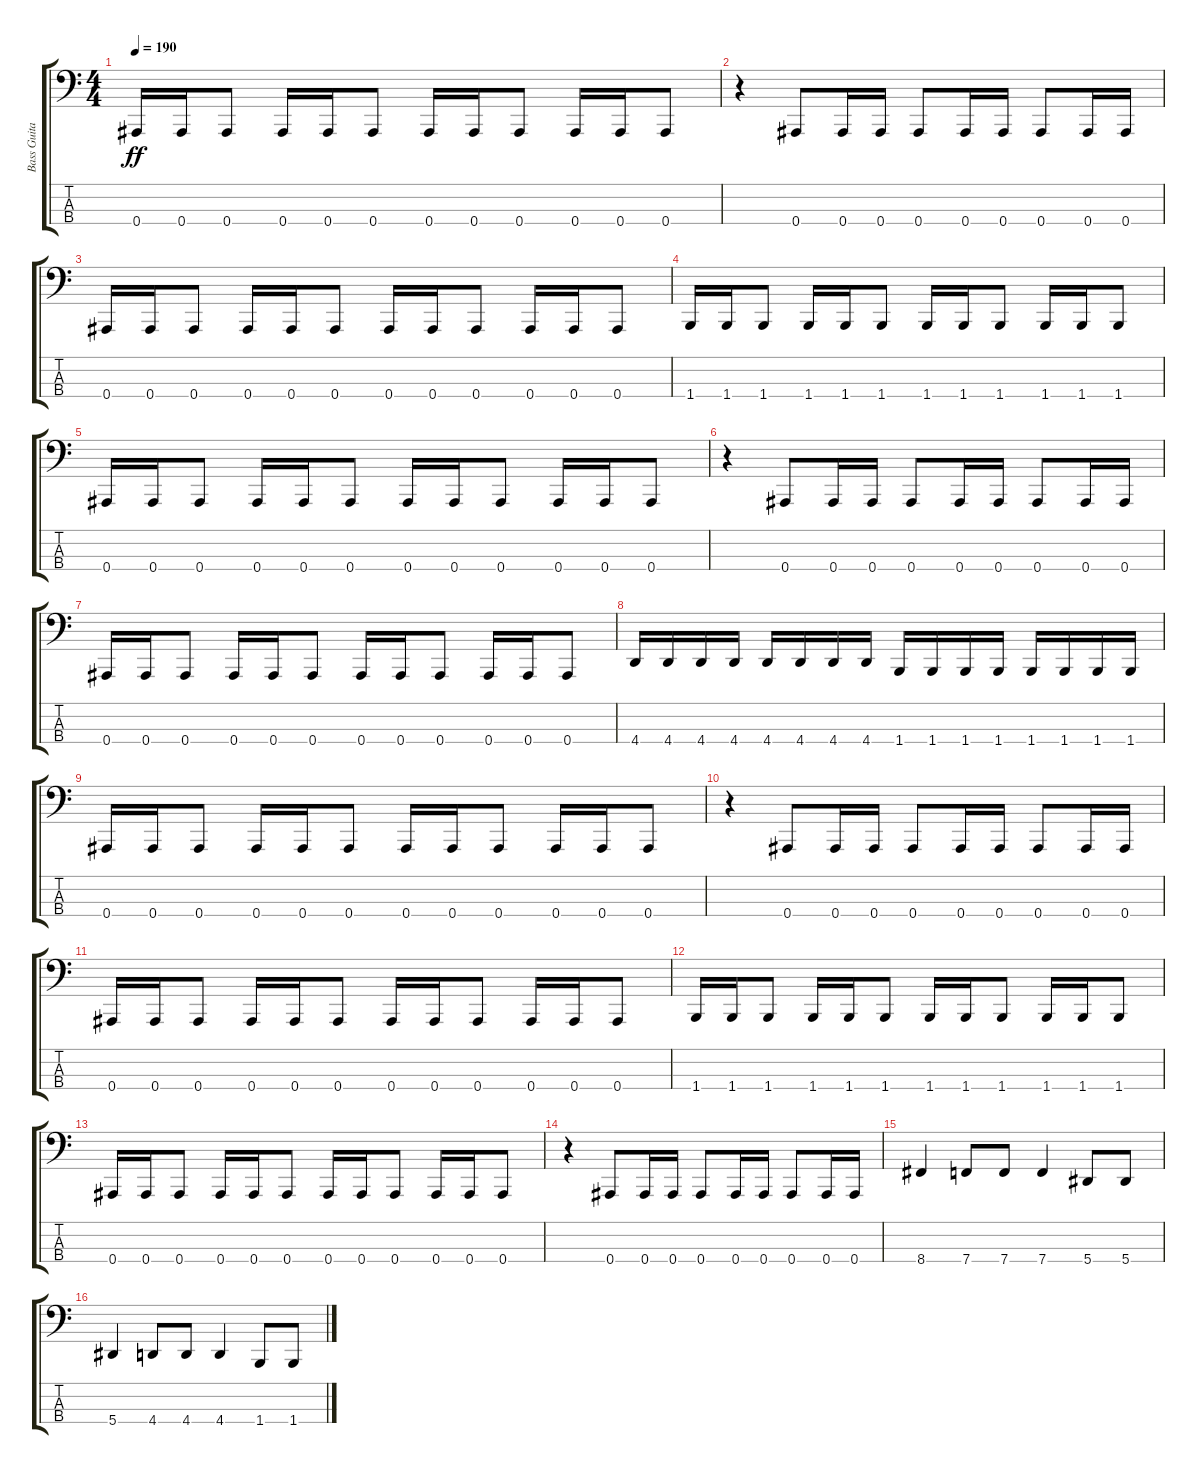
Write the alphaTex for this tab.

\track ("Bass Guitar" "Bass Guita") {instrument electricbassfinger}
\staff {score tabs}
\tuning (Db2 Ab1 Eb1 Bb0) {hide}
\ts (4 4)
\tempo 190
\clef f4
\ks c
0.4.16{dy ff} 0.4.16 0.4.8 0.4.16 0.4.16 0.4.8 0.4.16 0.4.16 0.4.8 0.4.16 0.4.16 0.4.8 |
r.4 0.4.8 0.4.16 0.4.16 0.4.8 0.4.16 0.4.16 0.4.8 0.4.16 0.4.16 |
0.4.16 0.4.16 0.4.8 0.4.16 0.4.16 0.4.8 0.4.16 0.4.16 0.4.8 0.4.16 0.4.16 0.4.8 |
1.4.16 1.4.16 1.4.8 1.4.16 1.4.16 1.4.8 1.4.16 1.4.16 1.4.8 1.4.16 1.4.16 1.4.8 |
0.4.16 0.4.16 0.4.8 0.4.16 0.4.16 0.4.8 0.4.16 0.4.16 0.4.8 0.4.16 0.4.16 0.4.8 |
r.4 0.4.8 0.4.16 0.4.16 0.4.8 0.4.16 0.4.16 0.4.8 0.4.16 0.4.16 |
0.4.16 0.4.16 0.4.8 0.4.16 0.4.16 0.4.8 0.4.16 0.4.16 0.4.8 0.4.16 0.4.16 0.4.8 |
4.4.16 4.4.16 4.4.16 4.4.16 4.4.16 4.4.16 4.4.16 4.4.16 1.4.16 1.4.16 1.4.16 1.4.16 1.4.16 1.4.16 1.4.16 1.4.16 |
0.4.16 0.4.16 0.4.8 0.4.16 0.4.16 0.4.8 0.4.16 0.4.16 0.4.8 0.4.16 0.4.16 0.4.8 |
r.4 0.4.8 0.4.16 0.4.16 0.4.8 0.4.16 0.4.16 0.4.8 0.4.16 0.4.16 |
0.4.16 0.4.16 0.4.8 0.4.16 0.4.16 0.4.8 0.4.16 0.4.16 0.4.8 0.4.16 0.4.16 0.4.8 |
1.4.16 1.4.16 1.4.8 1.4.16 1.4.16 1.4.8 1.4.16 1.4.16 1.4.8 1.4.16 1.4.16 1.4.8 |
0.4.16 0.4.16 0.4.8 0.4.16 0.4.16 0.4.8 0.4.16 0.4.16 0.4.8 0.4.16 0.4.16 0.4.8 |
r.4 0.4.8 0.4.16 0.4.16 0.4.8 0.4.16 0.4.16 0.4.8 0.4.16 0.4.16 |
8.4.4 7.4.8 7.4.8 7.4.4 5.4.8 5.4.8 |
5.4.4 4.4.8 4.4.8 4.4.4 1.4.8 1.4.8
